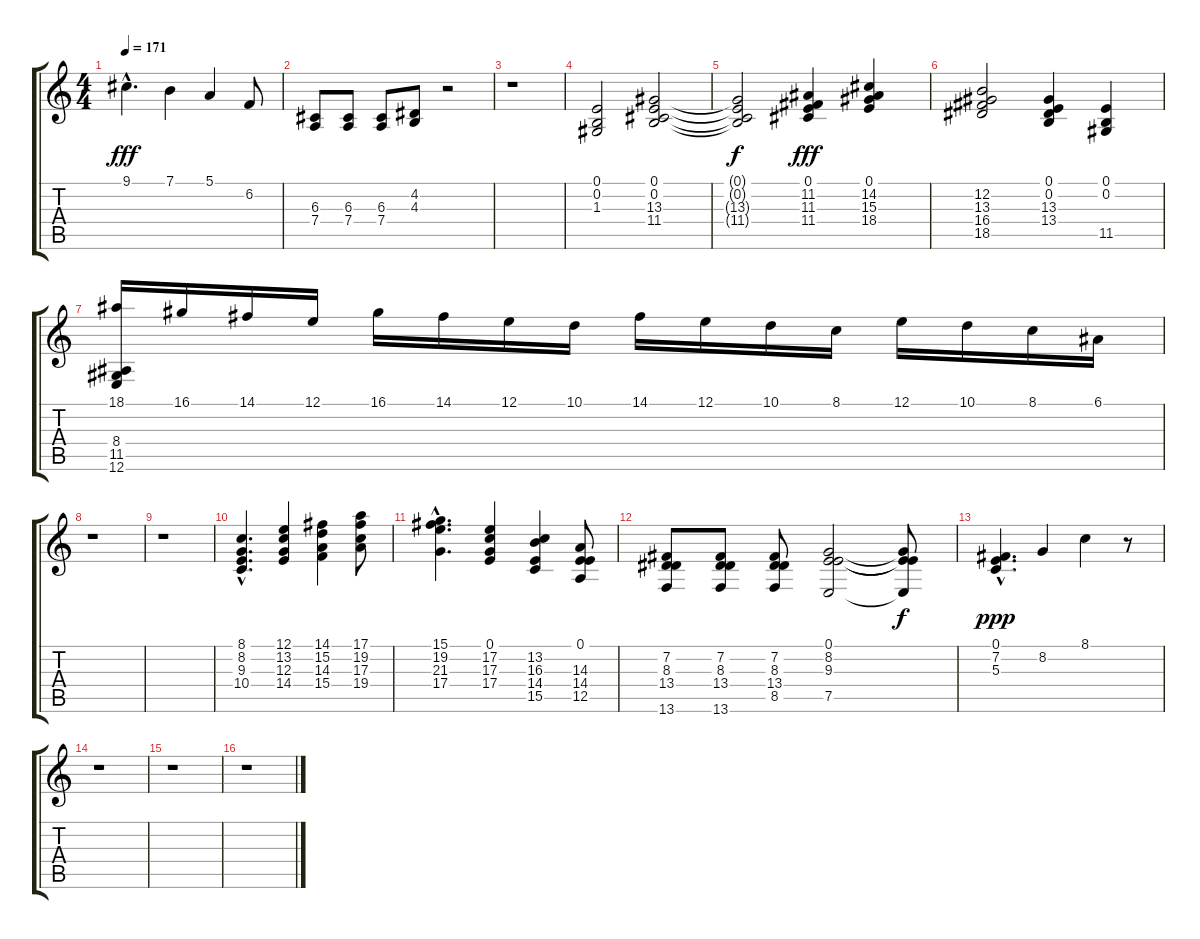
\track "" {instrument stringensemble1}
\staff {score tabs}
\tuning (E4 B3 G3 D3 A2 E2) {hide}
\ts (4 4)
\tempo 171
\clef g2
\ks c
9.1{hac}.4{d dy fff} 7.1.4 5.1.4 6.2.8 |
(6.3 7.4).8 (6.3 7.4).8 (6.3 7.4).8 (4.2 4.3).8 r.2 |
r.1 |
(0.1 0.2 1.3).2 (0.1 0.2 13.3 11.4).2 |
(0.1{t} 0.2{t} 13.3{t} 11.4{t}).2{dy f} (0.1 11.2 11.3 11.4).4{dy fff} (0.1 14.2 15.3 18.4).4 |
(12.2 13.3 16.4 18.5).2 (0.1 0.2 13.3 13.4).4 (0.1 0.2 11.5).4 |
(18.1 8.4 11.5 12.6).16 16.1.16 14.1.16 12.1.16 16.1.16 14.1.16 12.1.16 10.1.16 14.1.16 12.1.16 10.1.16 8.1.16 12.1.16 10.1.16 8.1.16 6.1.16 |
r.1 |
r.1 |
(8.1{hac} 8.2{hac} 9.3{hac} 10.4{hac}).4{d instrument brasssection} (12.1 13.2 12.3 14.4).4 (14.1 15.2 14.3 15.4).4 (17.1 19.2 17.3 19.4).8 |
(15.1{hac} 19.2{hac} 21.3{hac} 17.4{hac}).4{d} (0.1 17.2 17.3 17.4).4 (13.2 16.3 14.4 15.5).4 (0.1 14.3 14.4 12.5).8 |
(7.2 8.3 13.4 13.6).8 (7.2 8.3 13.4 13.6).8 (7.2 8.3 13.4 8.5).8 (0.1 8.2 9.3 7.5).2 (0.1{t} 8.2{t} 9.3{t} 7.5{t}).8{dy f} |
(0.1 7.2{hac} 5.3).4{d dy ppp instrument stringensemble1} 8.2.4 8.1.4 r.8 |
r.1 |
r.1 |
r.1
